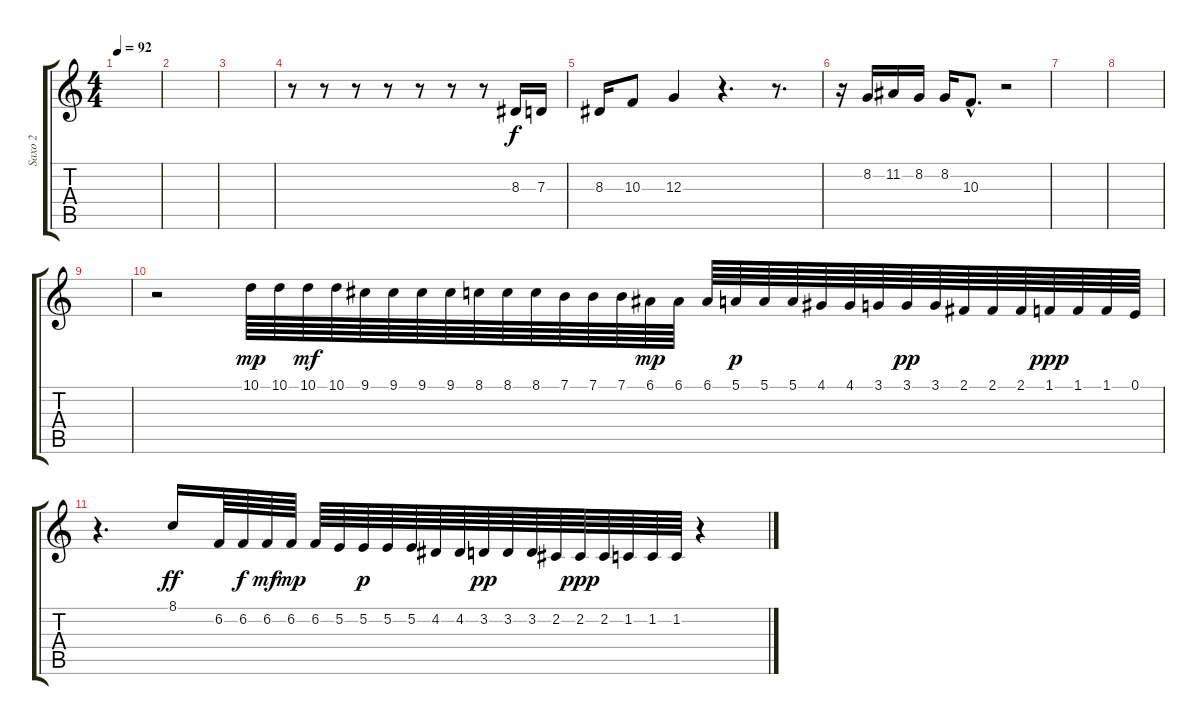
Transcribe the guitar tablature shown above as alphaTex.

\track ("Saxo 2" "Saxo 2") {instrument baritonesax}
\staff {score tabs}
\tuning (E4 B3 G3 D3 A2 E2) {hide}
\ts (4 4)
\tempo 92
\clef g2
\ks c
|
|
|
r.8 r.8 r.8 r.8 r.8 r.8 r.8 8.3.16 7.3.16 |
8.3.16 10.3.8 12.3.4 r.4{d} r.8{d} |
r.16 8.2.16 11.2.16 8.2.16 8.2.16 10.3{hac}.8{d} r.2 |
|
|
|
r.2 10.1.64{dy mp} 10.1.64 10.1.64{dy mf} 10.1.64 9.1.64 9.1.64 9.1.64 9.1.64 8.1.64 8.1.64 8.1.64 7.1.64 7.1.64 7.1.64 6.1.64{dy mp} 6.1.64 6.1.64 5.1.64{dy p} 5.1.64 5.1.64 4.1.64 4.1.64 3.1.64 3.1.64{dy pp} 3.1.64 2.1.64 2.1.64 2.1.64 1.1.64{dy ppp} 1.1.64 1.1.64 0.1.64 |
r.4{d} 8.1.16{dy ff} 6.2.64 6.2.64{dy f} 6.2.64{dy mf} 6.2.64{dy mp} 6.2.64 5.2.64 5.2.64{dy p} 5.2.64 5.2.64 4.2.64 4.2.64 3.2.64{dy pp} 3.2.64 3.2.64 2.2.64 2.2.64{dy ppp} 2.2.64 1.2.64 1.2.64 1.2.64 r.4
